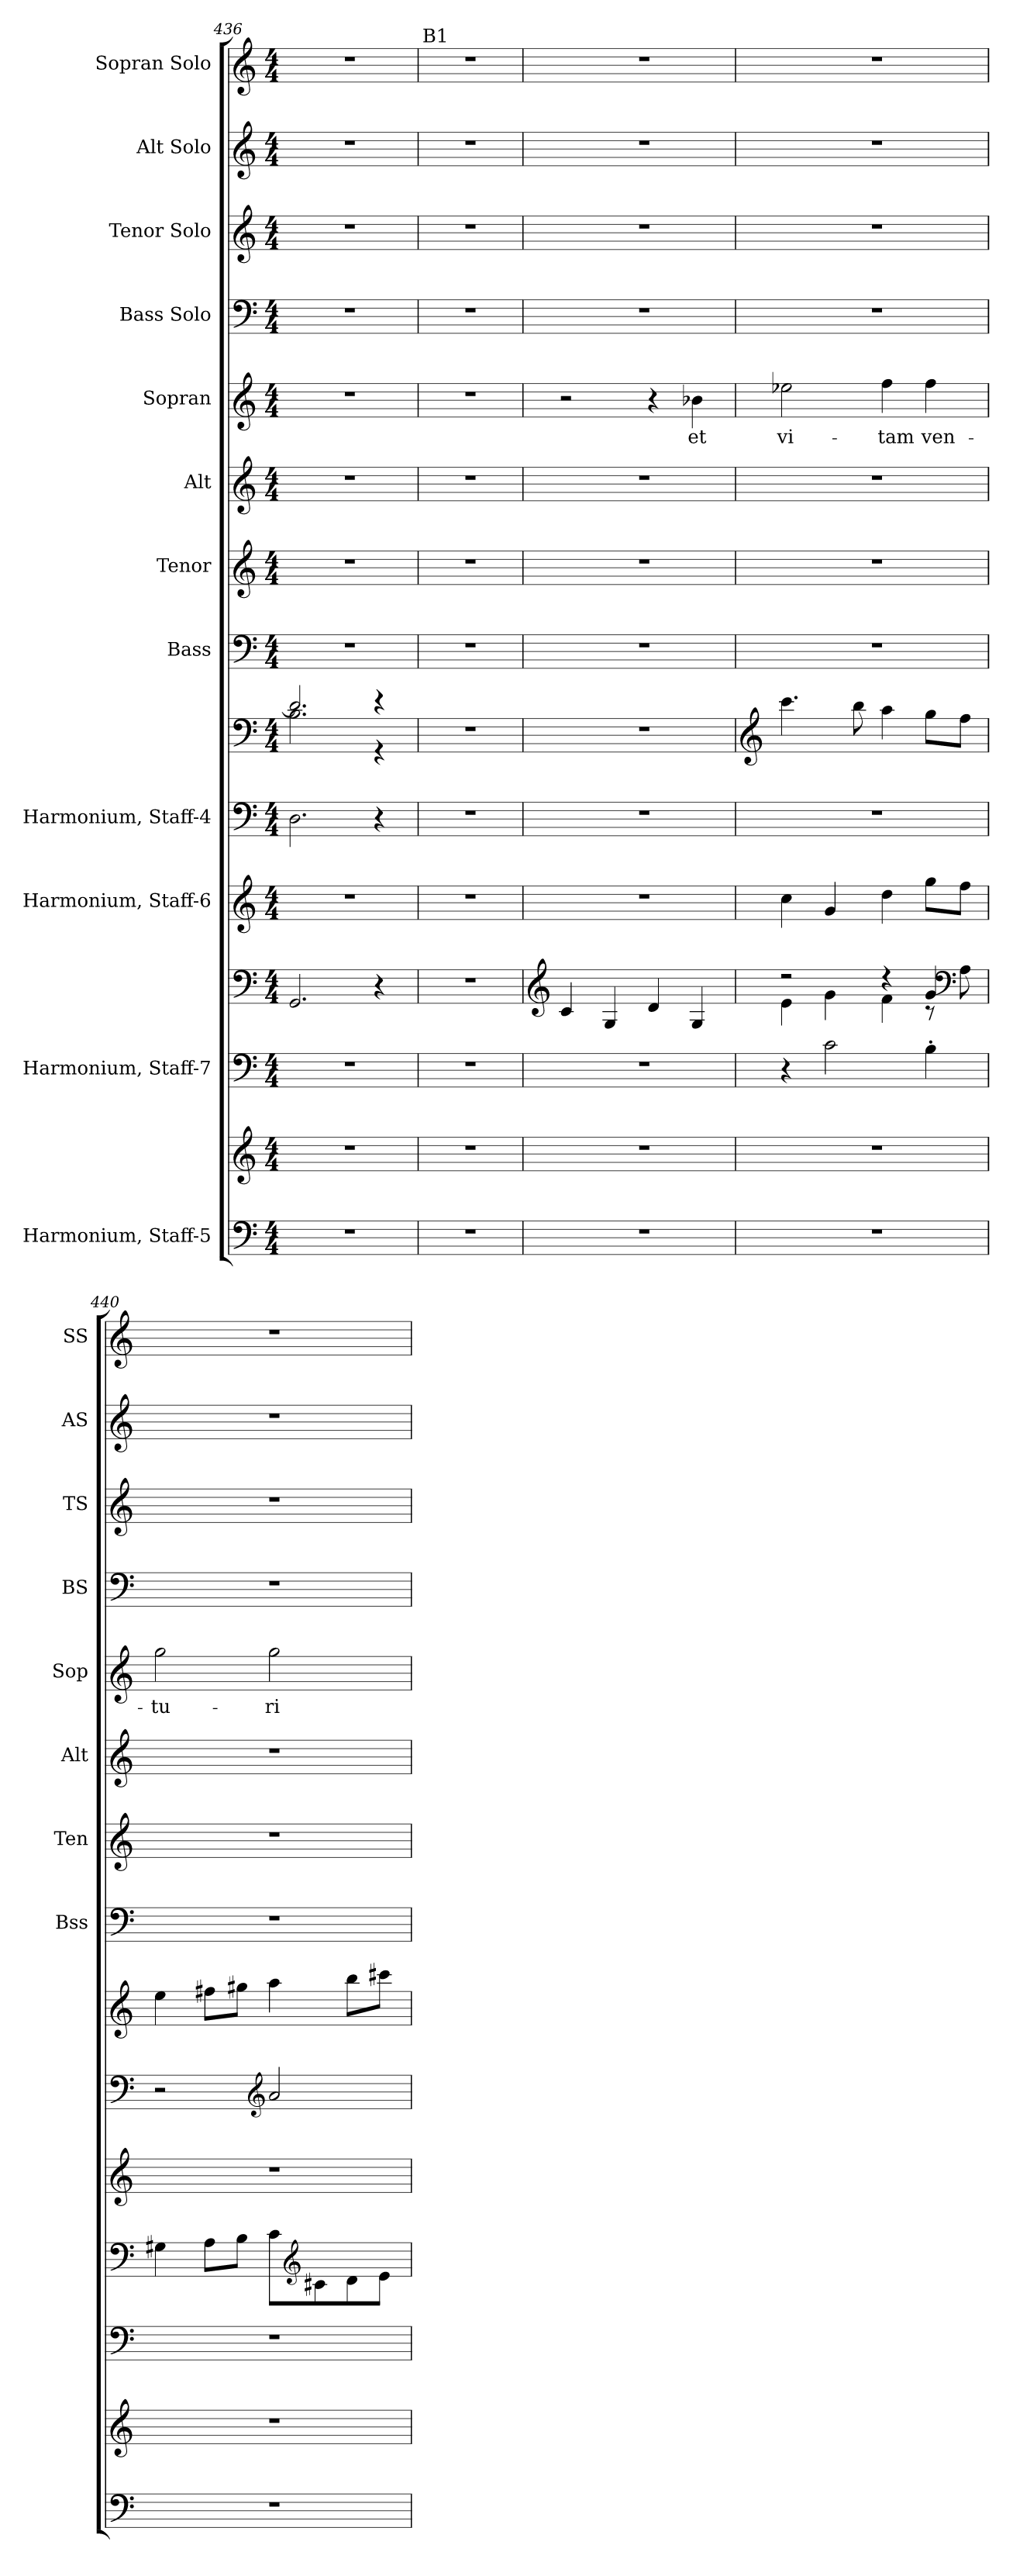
**kern	**kern	**kern	**kern	**kern	**kern	**kern	**kern	**kern	**kern	**kern	**text	**kern	**kern	**kern	**kern
*part12	*part12	*part11	*part11	*part10	*part9	*part9	*part8	*part7	*part6	*part5	*part5	*part4	*part3	*part2	*part1
*staff15	*staff14	*staff13	*staff12	*staff11	*staff10	*staff9	*staff8	*staff7	*staff6	*staff5	*staff5	*staff4	*staff3	*staff2	*staff1
*I"Harmonium, Staff-5	*	*I"Harmonium, Staff-7	*	*I"Harmonium, Staff-6	*I"Harmonium, Staff-4	*	*I"Bass	*I"Tenor	*I"Alt	*I"Sopran	*	*I"Bass Solo	*I"Tenor Solo	*I"Alt Solo	*I"Sopran Solo
*	*	*	*	*	*	*	*I'Bss	*I'Ten	*I'Alt	*I'Sop	*	*I'BS	*I'TS	*I'AS	*I'SS
*clefF4	*clefG2	*clefF4	*clefF4	*clefG2	*clefF4	*clefF4	*clefF4	*clefG2	*clefG2	*clefG2	*	*clefF4	*clefG2	*clefG2	*clefG2
*	*	*	*	*	*	*	*	*ITrd4c7	*ITrd2c3	*ITrd2c3	*	*	*ITrd4c7	*	*ITrd2c3
*k[]	*k[]	*k[]	*k[]	*k[]	*k[]	*k[]	*k[]	*k[b-]	*k[f#c#g#]	*k[f#c#g#]	*	*k[]	*k[b-]	*k[]	*k[f#c#g#]
*M4/4	*M4/4	*M4/4	*M4/4	*M4/4	*M4/4	*M4/4	*M4/4	*M4/4	*M4/4	*M4/4	*	*M4/4	*M4/4	*M4/4	*M4/4
=436	=436	=436	=436	=436	=436	=436	=436	=436	=436	=436	=436	=436	=436	=436	=436
*	*	*	*	*	*	*^	*	*	*	*	*	*	*	*	*
1r	1r	1r	2.GG/	1r	2.D\	2.d/]	2.B\	1r	1r	1r	1r	.	1r	1r	1r	1r
.	.	.	4r	.	4r	4r	4r	.	.	.	.	.	.	.	.	.
*	*	*	*	*	*	*v	*v	*	*	*	*	*	*	*	*	*
=437	=437	=437	=437	=437	=437	=437	=437	=437	=437	=437	=437	=437	=437	=437	=437
*	*	*	*	*	*	*	*	*	*	*	*	*	*	*	*MM108
*	*	*	*	*	*	*^	*	*	*	*	*	*	*	*	*
!	!	!	!	!	!	!	!	!	!	!	!	!	!	!	!	!LO:TX:a:t=B1
*	*	*	*	*	*	*v	*v	*	*	*	*	*	*	*	*	*
1r	1r	1r	1r	1r	1r	1r	1r	1r	1r	1r	.	1r	1r	1r	1r
=438	=438	=438	=438	=438	=438	=438	=438	=438	=438	=438	=438	=438	=438	=438	=438
*	*	*	*clefG2	*	*	*	*	*	*	*	*	*	*	*	*
1r	1r	1r	4c/	1r	1r	1r	1r	1r	1r	2r	.	1r	1r	1r	1r
.	.	.	4G/	.	.	.	.	.	.	.	.	.	.	.	.
.	.	.	4d/	.	.	.	.	.	.	4r	.	.	.	.	.
.	.	.	4G/	.	.	.	.	.	.	4gn\	et	.	.	.	.
=439	=439	=439	=439	=439	=439	=439	=439	=439	=439	=439	=439	=439	=439	=439	=439
*	*	*	*	*	*	*clefG2	*	*	*	*	*	*	*	*	*
*	*	*	*^	*	*	*	*	*	*	*	*	*	*	*	*
1r	1r	4r	2r	4e\	4cc\	1r	4.ccc\	1r	1r	1r	2ccn\	vi-	1r	1r	1r	1r
.	.	2c\	.	4g\	4g/	.	.	.	.	.	.	.	.	.	.	.
.	.	.	.	.	.	.	8bb\	.	.	.	.	.	.	.	.	.
.	.	.	4r	4f\	4dd\	.	4aa\	.	.	.	4dd\	-tam	.	.	.	.
.	.	4B'\	4g/	8r	8gg\L	.	8gg\L	.	.	.	4dd\	ven-	.	.	.	.
*	*	*	*clefF4	*	*	*	*	*	*	*	*	*	*	*	*	*
.	.	.	.	8A\	8ff\J	.	8ff\J	.	.	.	.	.	.	.	.	.
*	*	*	*v	*v	*	*	*	*	*	*	*	*	*	*	*	*
!!LO:PB:g=z
=440	=440	=440	=440	=440	=440	=440	=440	=440	=440	=440	=440	=440	=440	=440	=440
1r	1r	1r	4G#X\	1r	2r	4ee\	1r	1r	1r	2ee\	tu-	1r	1r	1r	1r
.	.	.	8A\L	.	.	8ff#X\L	.	.	.	.	.	.	.	.	.
.	.	.	8B\J	.	.	8gg#X\J	.	.	.	.	.	.	.	.	.
*	*	*	*	*	*clefG2	*	*	*	*	*	*	*	*	*	*
.	.	.	8c\L	.	2a/	4aa\	.	.	.	2ee\	-ri	.	.	.	.
*	*	*	*clefG2	*	*	*	*	*	*	*	*	*	*	*	*
.	.	.	8c#X\	.	.	.	.	.	.	.	.	.	.	.	.
.	.	.	8d\	.	.	8bb\L	.	.	.	.	.	.	.	.	.
.	.	.	8e\J	.	.	8ccc#X\J	.	.	.	.	.	.	.	.	.
=	=	=	=	=	=	=	=	=	=	=	=	=	=	=	=
*-	*-	*-	*-	*-	*-	*-	*-	*-	*-	*-	*-	*-	*-	*-	*-
